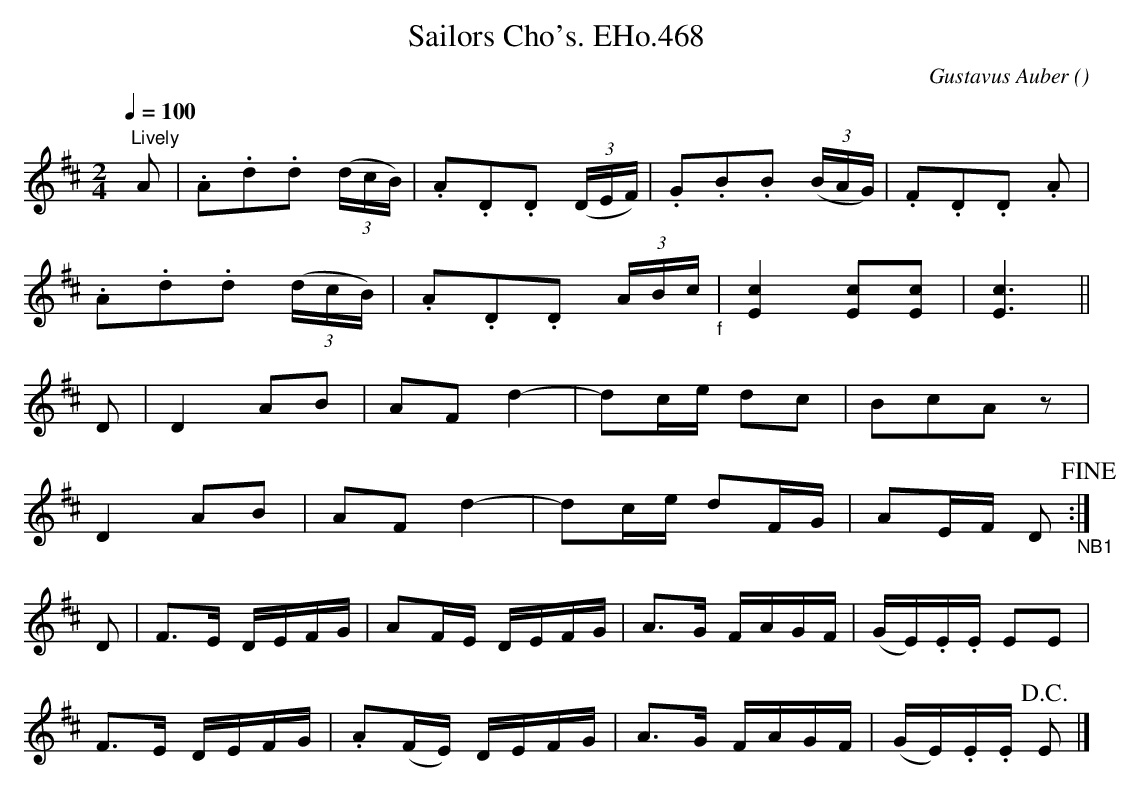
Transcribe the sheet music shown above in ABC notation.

X:1
T:Sailors Cho's. EHo.468
M:2/4
L:1/16
Q:1/4=100
C:Gustavus Auber
O:
K:D
y"Lively"A2 | .A2.d2.d2 (3(dcB) | .A2.D2.D2 (3(DEF) | .G2.B2.B2 (3(BAG) | .F2.D2.D2 .A2 |
.A2.d2.d2 (3(dcB) | .A2.D2.D2 (3ABc "_f"|  [E4c4][E2c2][E2c2] | [E6c6] ||
D2 | D4A2B2 | A2F2d4- | d2ce d2c2 | B2c2A2 z2 |
D4A2B2 | A2F2d4- | d2ce d2FG | A2EF D2 !fine! "_NB1":|
D2 | F2>E2 DEFG | A2FE DEFG | A2>G2 FAGF | (GE).E.E E2E2 |
F2>E2 DEFG | .A2(FE) DEFG | A2>G2 FAGF | (GE).E.E !D.C.!E2 |]
